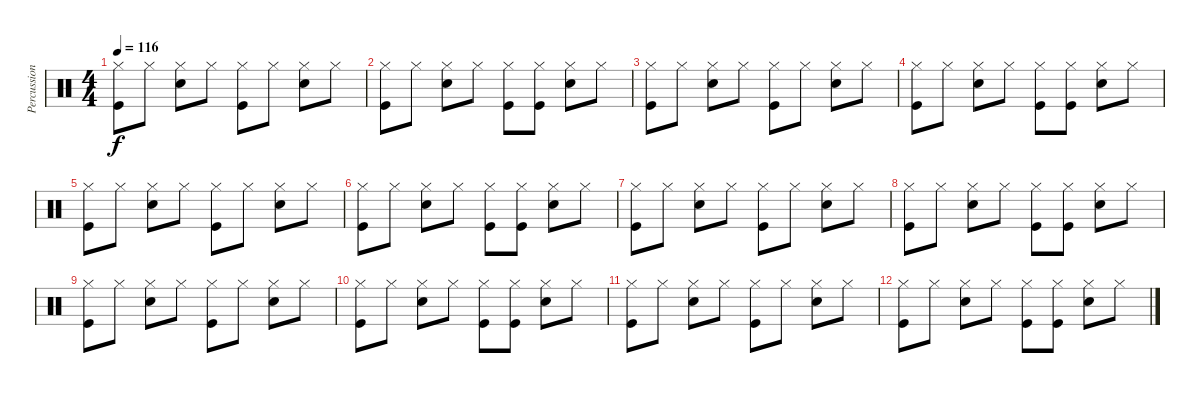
\track ("Percussions" "Percussion") {instrument percussion}
\staff {score}
\articulation defaults
\ts (4 4)
\tempo 116
\clef neutral
\ks c
("Kick (hit)" "Hi-Hat (closed)").8{dy f volume 13} "Hi-Hat (closed)".8 ("Snare (hit) 2" "Hi-Hat (closed)").8 "Hi-Hat (closed)".8 ("Kick (hit)" "Hi-Hat (closed)").8 "Hi-Hat (closed)".8 ("Snare (hit) 2" "Hi-Hat (closed)").8 "Hi-Hat (closed)".8 |
("Kick (hit)" "Hi-Hat (closed)").8{volume 12} "Hi-Hat (closed)".8 ("Snare (hit) 2" "Hi-Hat (closed)").8 "Hi-Hat (closed)".8 ("Kick (hit)" "Hi-Hat (closed)").8 ("Kick (hit)" "Hi-Hat (closed)").8 ("Snare (hit) 2" "Hi-Hat (closed)").8 "Hi-Hat (closed)".8 |
("Kick (hit)" "Hi-Hat (closed)").8{volume 11} "Hi-Hat (closed)".8 ("Snare (hit) 2" "Hi-Hat (closed)").8 "Hi-Hat (closed)".8 ("Kick (hit)" "Hi-Hat (closed)").8 "Hi-Hat (closed)".8 ("Snare (hit) 2" "Hi-Hat (closed)").8 "Hi-Hat (closed)".8 |
("Kick (hit)" "Hi-Hat (closed)").8{volume 10} "Hi-Hat (closed)".8 ("Snare (hit) 2" "Hi-Hat (closed)").8 "Hi-Hat (closed)".8 ("Kick (hit)" "Hi-Hat (closed)").8 ("Kick (hit)" "Hi-Hat (closed)").8 ("Snare (hit) 2" "Hi-Hat (closed)").8 "Hi-Hat (closed)".8 |
("Kick (hit)" "Hi-Hat (closed)").8{volume 9} "Hi-Hat (closed)".8 ("Snare (hit) 2" "Hi-Hat (closed)").8 "Hi-Hat (closed)".8 ("Kick (hit)" "Hi-Hat (closed)").8 "Hi-Hat (closed)".8 ("Snare (hit) 2" "Hi-Hat (closed)").8 "Hi-Hat (closed)".8 |
("Kick (hit)" "Hi-Hat (closed)").8{volume 8} "Hi-Hat (closed)".8 ("Snare (hit) 2" "Hi-Hat (closed)").8 "Hi-Hat (closed)".8 ("Kick (hit)" "Hi-Hat (closed)").8 ("Kick (hit)" "Hi-Hat (closed)").8 ("Snare (hit) 2" "Hi-Hat (closed)").8 "Hi-Hat (closed)".8 |
("Kick (hit)" "Hi-Hat (closed)").8{volume 7} "Hi-Hat (closed)".8 ("Snare (hit) 2" "Hi-Hat (closed)").8 "Hi-Hat (closed)".8 ("Kick (hit)" "Hi-Hat (closed)").8 "Hi-Hat (closed)".8 ("Snare (hit) 2" "Hi-Hat (closed)").8 "Hi-Hat (closed)".8 |
("Kick (hit)" "Hi-Hat (closed)").8{volume 6} "Hi-Hat (closed)".8 ("Snare (hit) 2" "Hi-Hat (closed)").8 "Hi-Hat (closed)".8 ("Kick (hit)" "Hi-Hat (closed)").8 ("Kick (hit)" "Hi-Hat (closed)").8 ("Snare (hit) 2" "Hi-Hat (closed)").8 "Hi-Hat (closed)".8 |
("Kick (hit)" "Hi-Hat (closed)").8{volume 5} "Hi-Hat (closed)".8 ("Snare (hit) 2" "Hi-Hat (closed)").8 "Hi-Hat (closed)".8 ("Kick (hit)" "Hi-Hat (closed)").8 "Hi-Hat (closed)".8 ("Snare (hit) 2" "Hi-Hat (closed)").8 "Hi-Hat (closed)".8 |
("Kick (hit)" "Hi-Hat (closed)").8{volume 4} "Hi-Hat (closed)".8 ("Snare (hit) 2" "Hi-Hat (closed)").8 "Hi-Hat (closed)".8 ("Kick (hit)" "Hi-Hat (closed)").8 ("Kick (hit)" "Hi-Hat (closed)").8 ("Snare (hit) 2" "Hi-Hat (closed)").8 "Hi-Hat (closed)".8 |
("Kick (hit)" "Hi-Hat (closed)").8{volume 2} "Hi-Hat (closed)".8 ("Snare (hit) 2" "Hi-Hat (closed)").8 "Hi-Hat (closed)".8 ("Kick (hit)" "Hi-Hat (closed)").8 "Hi-Hat (closed)".8 ("Snare (hit) 2" "Hi-Hat (closed)").8 "Hi-Hat (closed)".8 |
("Kick (hit)" "Hi-Hat (closed)").8{volume 0} "Hi-Hat (closed)".8 ("Snare (hit) 2" "Hi-Hat (closed)").8 "Hi-Hat (closed)".8 ("Kick (hit)" "Hi-Hat (closed)").8 ("Kick (hit)" "Hi-Hat (closed)").8 ("Snare (hit) 2" "Hi-Hat (closed)").8 "Hi-Hat (closed)".8
